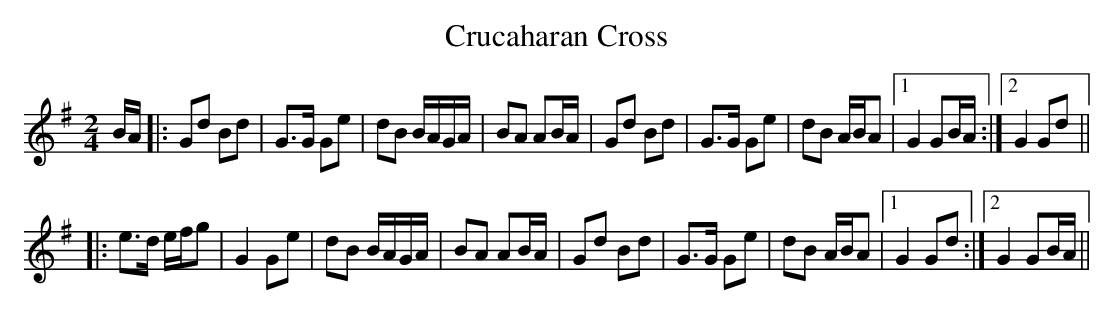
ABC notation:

X:1
T:Crucaharan Cross
M:2/4
L:1/8
K:G
B/A/|:Gd Bd|G>G Ge|dB B/A/G/A/|BA AB/A/|\
Gd Bd|G>G Ge|dB A/B/A|1 G2 GB/A/:|2 G2 Gd||
|:e>d e/f/g|G2 Ge|dB B/A/G/A/|BA AB/A/|\
Gd Bd|G>G Ge|dB A/B/A|1 G2 Gd:|2 G2 GB/A/||
